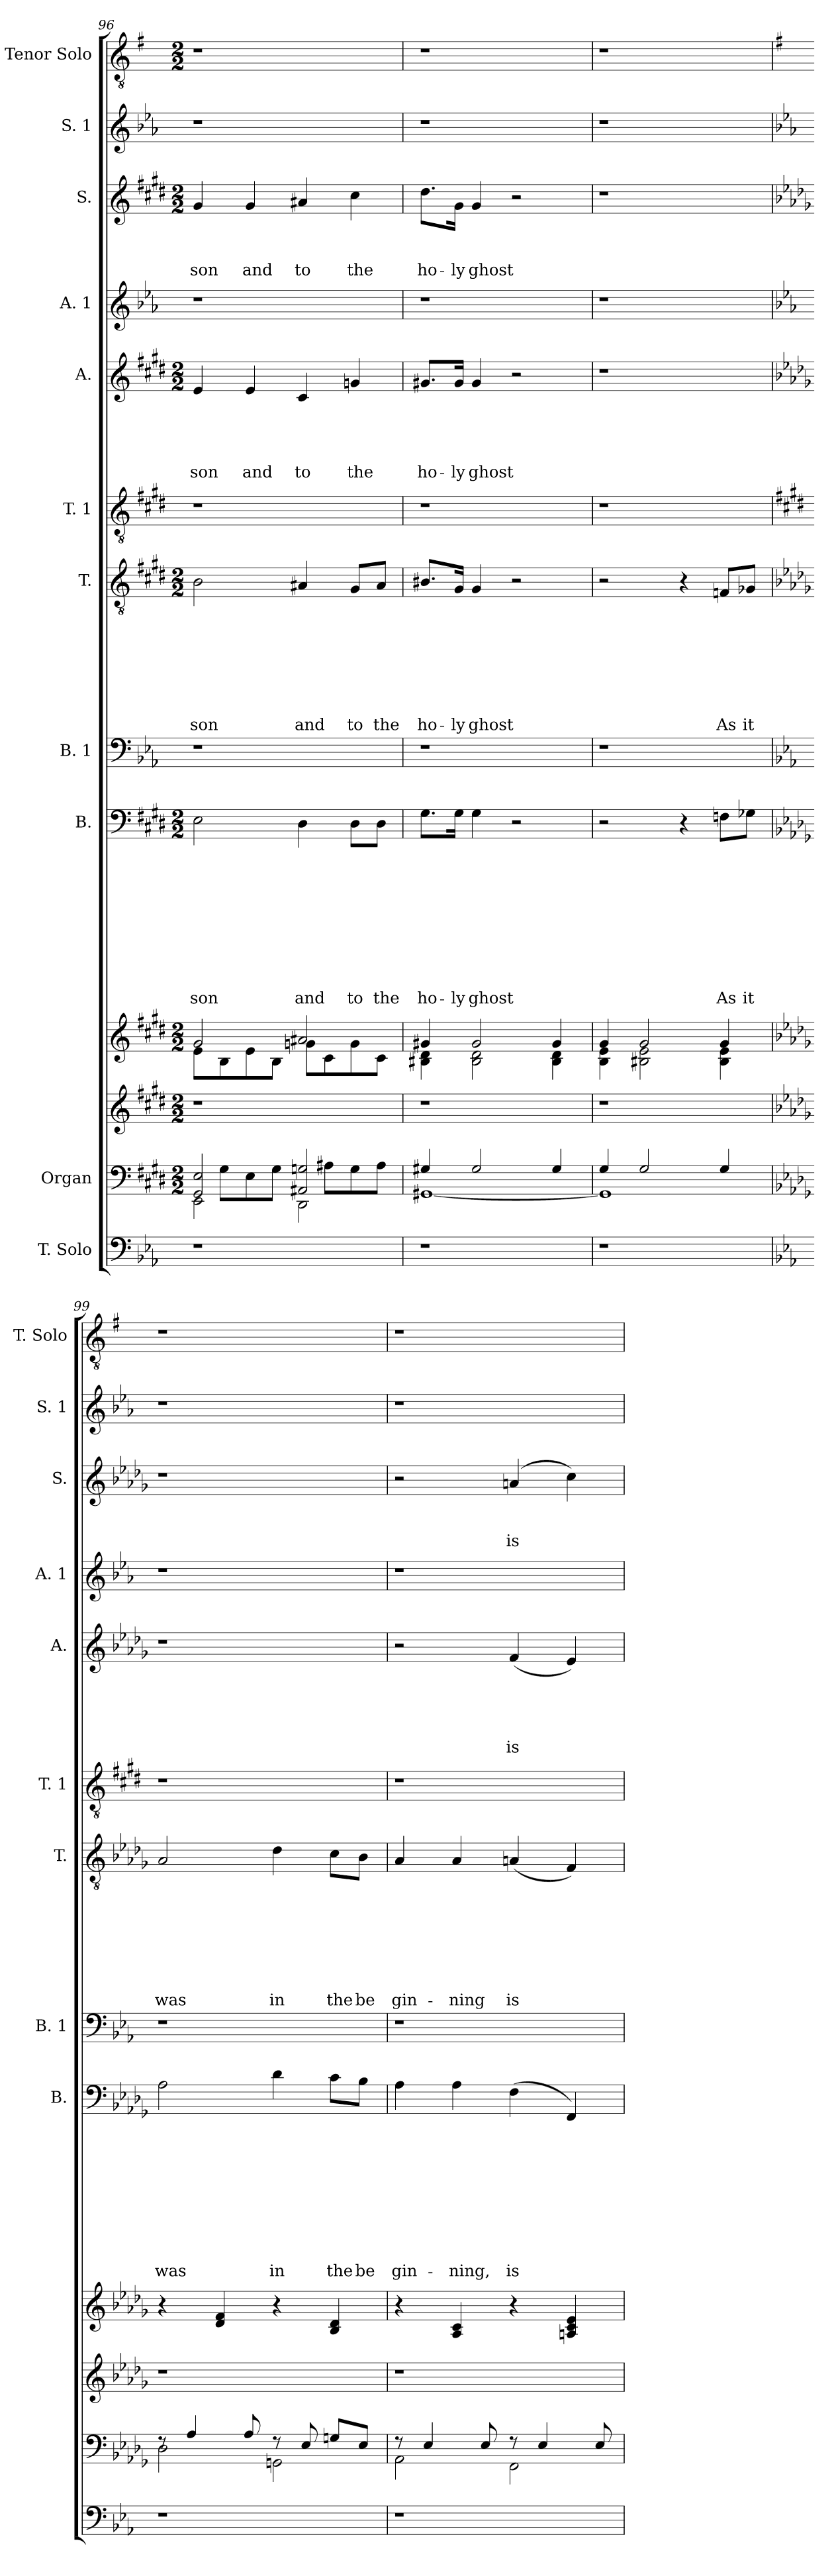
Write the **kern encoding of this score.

**kern	**kern	**kern	**kern	**kern	**text	**text	**text	**text	**text	**text	**text	**text	**text	**text	**kern	**kern	**text	**text	**text	**text	**text	**text	**text	**text	**kern	**kern	**text	**text	**text	**text	**text	**kern	**kern	**text	**text	**text	**kern	**kern
*part13	*part12	*part11	*part10	*part9	*part9	*part9	*part9	*part9	*part9	*part9	*part9	*part9	*part9	*part9	*part8	*part7	*part7	*part7	*part7	*part7	*part7	*part7	*part7	*part7	*part6	*part5	*part5	*part5	*part5	*part5	*part5	*part4	*part3	*part3	*part3	*part3	*part2	*part1
*staff13	*staff12	*staff11	*staff10	*staff9	*staff9	*staff9	*staff9	*staff9	*staff9	*staff9	*staff9	*staff9	*staff9	*staff9	*staff8	*staff7	*staff7	*staff7	*staff7	*staff7	*staff7	*staff7	*staff7	*staff7	*staff6	*staff5	*staff5	*staff5	*staff5	*staff5	*staff5	*staff4	*staff3	*staff3	*staff3	*staff3	*staff2	*staff1
*I"T. Solo	*I"Organ	*	*	*I"B.	*	*	*	*	*	*	*	*	*	*	*I"B. 1	*I"T.	*	*	*	*	*	*	*	*	*I"T. 1	*I"A.	*	*	*	*	*	*I"A. 1	*I"S.	*	*	*	*I"S. 1	*I"Tenor Solo
*	*	*	*	*I'B.	*	*	*	*	*	*	*	*	*	*	*I'B. 1	*I'T.	*	*	*	*	*	*	*	*	*I'T. 1	*I'A.	*	*	*	*	*	*I'A. 1	*I'S.	*	*	*	*I'S. 1	*I'T. Solo
!!LO:PB:g=z
*clefF4	*clefF4	*clefG2	*clefG2	*clefF4	*	*	*	*	*	*	*	*	*	*	*clefF4	*clefGv2	*	*	*	*	*	*	*	*	*clefGv2	*clefG2	*	*	*	*	*	*clefG2	*clefG2	*	*	*	*clefG2	*clefGv2
*k[b-e-a-]	*k[f#c#g#d#]	*k[f#c#g#d#]	*k[f#c#g#d#]	*k[f#c#g#d#]	*	*	*	*	*	*	*	*	*	*	*k[b-e-a-]	*k[f#c#g#d#]	*	*	*	*	*	*	*	*	*k[f#c#g#d#]	*k[f#c#g#d#]	*	*	*	*	*	*k[b-e-a-]	*k[f#c#g#d#]	*	*	*	*k[b-e-a-]	*k[f#]
*E-:	*E:	*E:	*E:	*E:	*	*	*	*	*	*	*	*	*	*	*E-:	*E:	*	*	*	*	*	*	*	*	*E:	*E:	*	*	*	*	*	*E-:	*E:	*	*	*	*E-:	*G:
*	*M2/2	*M2/2	*M2/2	*M2/2	*	*	*	*	*	*	*	*	*	*	*	*M2/2	*	*	*	*	*	*	*	*	*	*M2/2	*	*	*	*	*	*	*M2/2	*	*	*	*	*M2/2
=96	=96	=96	=96	=96	=96	=96	=96	=96	=96	=96	=96	=96	=96	=96	=96	=96	=96	=96	=96	=96	=96	=96	=96	=96	=96	=96	=96	=96	=96	=96	=96	=96	=96	=96	=96	=96	=96	=96
*	*^	*	*^	*	*	*	*	*	*	*	*	*	*	*	*	*	*	*	*	*	*	*	*	*	*	*	*	*	*	*	*	*	*	*	*	*	*	*
*	*	*^	*	*	*	*	*	*	*	*	*	*	*	*	*	*	*	*	*	*	*	*	*	*	*	*	*	*	*	*	*	*	*	*	*	*	*	*	*	*
*	*	*	*^	*	*	*	*	*	*	*	*	*	*	*	*	*	*	*	*	*	*	*	*	*	*	*	*	*	*	*	*	*	*	*	*	*	*	*	*	*	*
!	!	!	!	!	!	!	!	!	!	!	!	!	!	!	!	!	!	!LO:LY:b	!	!	!	!	!	!	!	!	!	!LO:LY:b	!	!	!	!	!	!	!LO:LY:b	!	!	!	!	!LO:LY:b	!	!
1r	2GG#/ 2E/	8ryy	2EE\	2ryy	1r	2g#/	8e\L	2E\	.	.	.	.	.	.	.	.	.	son	1r	2B\	.	.	.	.	.	.	.	son	1r	4e/	.	.	.	.	son	1r	4g#/	.	.	son	1r	1r
.	.	8G#\L	.	.	.	.	8B\	.	.	.	.	.	.	.	.	.	.	.	.	.	.	.	.	.	.	.	.	.	.	.	.	.	.	.	.	.	.	.	.	.	.	.
!	!	!	!	!	!	!	!	!	!	!	!	!	!	!	!	!	!	!	!	!	!	!	!	!	!	!	!	!	!	!	!	!	!	!	!LO:LY:b	!	!	!	!	!LO:LY:b	!	!
.	.	8E\	.	.	.	.	8e\	.	.	.	.	.	.	.	.	.	.	.	.	.	.	.	.	.	.	.	.	.	.	4e/	.	.	.	.	and	.	4g#/	.	.	and	.	.
.	.	8G#\J	.	.	.	.	8B\J	.	.	.	.	.	.	.	.	.	.	.	.	.	.	.	.	.	.	.	.	.	.	.	.	.	.	.	.	.	.	.	.	.	.	.
!	!	!	!	!	!	!	!	!	!	!	!	!	!	!	!	!	!	!LO:LY:b	!	!	!	!	!	!	!	!	!	!LO:LY:b	!	!	!	!	!	!	!LO:LY:b	!	!	!	!	!LO:LY:b	!	!
.	2DD#\	2ryy	2AA#X/ 2Gn/	8ryy	.	2a#X/	8gn\L	4D#\	.	.	.	.	.	.	.	.	.	and	.	4A#X/	.	.	.	.	.	.	.	and	.	4c#/	.	.	.	.	to	.	4a#X/	.	.	to	.	.
.	.	.	.	8A#X\L	.	.	8c#\	.	.	.	.	.	.	.	.	.	.	.	.	.	.	.	.	.	.	.	.	.	.	.	.	.	.	.	.	.	.	.	.	.	.	.
!	!	!	!	!	!	!	!	!	!	!	!	!	!	!	!	!	!	!LO:LY:b	!	!	!	!	!	!	!	!	!	!LO:LY:b	!	!	!	!	!	!	!LO:LY:b	!	!	!	!	!LO:LY:b	!	!
.	.	.	.	8G\	.	.	8g\	8D#\L	.	.	.	.	.	.	.	.	.	to	.	8G#/L	.	.	.	.	.	.	.	to	.	4gn/	.	.	.	.	the	.	4cc#\	.	.	the	.	.
!	!	!	!	!	!	!	!	!	!	!	!	!	!	!	!	!	!	!LO:LY:b	!	!	!	!	!	!	!	!	!	!LO:LY:b	!	!	!	!	!	!	!	!	!	!	!	!	!	!
.	.	.	.	8A#\J	.	.	8c#\J	8D#\J	.	.	.	.	.	.	.	.	.	the	.	8A#/J	.	.	.	.	.	.	.	the	.	.	.	.	.	.	.	.	.	.	.	.	.	.
=97	=97	=97	=97	=97	=97	=97	=97	=97	=97	=97	=97	=97	=97	=97	=97	=97	=97	=97	=97	=97	=97	=97	=97	=97	=97	=97	=97	=97	=97	=97	=97	=97	=97	=97	=97	=97	=97	=97	=97	=97	=97	=97
!	!	!	!	!	!	!	!	!	!	!	!	!	!	!	!	!	!	!LO:LY:b	!	!	!	!	!	!	!	!	!	!LO:LY:b	!	!	!	!	!	!	!LO:LY:b	!	!	!	!	!LO:LY:b	!	!
*	*	*v	*v	*v	*	*	*	*	*	*	*	*	*	*	*	*	*	*	*	*	*	*	*	*	*	*	*	*	*	*	*	*	*	*	*	*	*	*	*	*	*	*
1r	4G#X/	[<1GG#X	1r	4g#X/	4B#X\ 4d#\	8.G#\L	.	.	.	.	.	.	.	.	.	ho-	1r	8.B#X/L	.	.	.	.	.	.	.	ho-	1r	8.g#X/L	.	.	.	.	ho-	1r	8.dd#\L	.	.	ho-	1r	1r
!	!	!	!	!	!	!	!	!	!	!	!	!	!	!	!	!LO:LY:b	!	!	!	!	!	!	!	!	!	!LO:LY:b	!	!	!	!	!	!	!LO:LY:b	!	!	!	!	!LO:LY:b	!	!
.	.	.	.	.	.	16G#\Jk	.	.	.	.	.	.	.	.	.	-ly	.	16G#/Jk	.	.	.	.	.	.	.	-ly	.	16g#/Jk	.	.	.	.	-ly	.	16g#\Jk	.	.	-ly	.	.
!	!	!	!	!	!	!	!	!	!	!	!	!	!	!	!	!LO:LY:b	!	!	!	!	!	!	!	!	!	!LO:LY:b	!	!	!	!	!	!	!LO:LY:b	!	!	!	!	!LO:LY:b	!	!
.	2G#/	.	.	2g#/	2B#\ 2d#\	4G#\	.	.	.	.	.	.	.	.	.	ghost	.	4G#/	.	.	.	.	.	.	.	ghost	.	4g#/	.	.	.	.	ghost	.	4g#/	.	.	ghost	.	.
.	.	.	.	.	.	2r	.	.	.	.	.	.	.	.	.	.	.	2r	.	.	.	.	.	.	.	.	.	2r	.	.	.	.	.	.	2r	.	.	.	.	.
.	4G#/	.	.	4g#/	4B#\ 4d#\	.	.	.	.	.	.	.	.	.	.	.	.	.	.	.	.	.	.	.	.	.	.	.	.	.	.	.	.	.	.	.	.	.	.	.
=98	=98	=98	=98	=98	=98	=98	=98	=98	=98	=98	=98	=98	=98	=98	=98	=98	=98	=98	=98	=98	=98	=98	=98	=98	=98	=98	=98	=98	=98	=98	=98	=98	=98	=98	=98	=98	=98	=98	=98	=98
1r	4G#/	1GG#]	1r	4g#/	4B\ 4e\	2r	.	.	.	.	.	.	.	.	.	.	1r	2r	.	.	.	.	.	.	.	.	1r	1r	.	.	.	.	.	1r	1r	.	.	.	1r	1r
.	2G#/	.	.	2g#/	2B#X\ 2e\	.	.	.	.	.	.	.	.	.	.	.	.	.	.	.	.	.	.	.	.	.	.	.	.	.	.	.	.	.	.	.	.	.	.	.
.	.	.	.	.	.	4r	.	.	.	.	.	.	.	.	.	.	.	4r	.	.	.	.	.	.	.	.	.	.	.	.	.	.	.	.	.	.	.	.	.	.
!	!	!	!	!	!	!	!	!	!	!	!	!	!	!	!	!LO:LY:b	!	!	!	!	!	!	!	!	!	!LO:LY:b	!	!	!	!	!	!	!	!	!	!	!	!	!	!
.	4G#/	.	.	4g#/	4B#\ 4e\	8Fn\L	.	.	.	.	.	.	.	.	.	As	.	8Fn/L	.	.	.	.	.	.	.	As	.	.	.	.	.	.	.	.	.	.	.	.	.	.
!	!	!	!	!	!	!	!	!	!	!	!	!	!	!	!	!LO:LY:b	!	!	!	!	!	!	!	!	!	!LO:LY:b	!	!	!	!	!	!	!	!	!	!	!	!	!	!
.	.	.	.	.	.	8G-X\J	.	.	.	.	.	.	.	.	.	it	.	8G-X/J	.	.	.	.	.	.	.	it	.	.	.	.	.	.	.	.	.	.	.	.	.	.
*	*	*	*	*v	*v	*	*	*	*	*	*	*	*	*	*	*	*	*	*	*	*	*	*	*	*	*	*	*	*	*	*	*	*	*	*	*	*	*	*	*
=99	=99	=99	=99	=99	=99	=99	=99	=99	=99	=99	=99	=99	=99	=99	=99	=99	=99	=99	=99	=99	=99	=99	=99	=99	=99	=99	=99	=99	=99	=99	=99	=99	=99	=99	=99	=99	=99	=99	=99
*	*k[b-e-a-d-g-]	*	*k[b-e-a-d-g-]	*k[b-e-a-d-g-]	*k[b-e-a-d-g-]	*	*	*	*	*	*	*	*	*	*	*	*k[b-e-a-d-g-]	*	*	*	*	*	*	*	*	*	*k[b-e-a-d-g-]	*	*	*	*	*	*	*k[b-e-a-d-g-]	*	*	*	*	*
*	*D-:	*	*D-:	*D-:	*D-:	*	*	*	*	*	*	*	*	*	*	*	*D-:	*	*	*	*	*	*	*	*	*	*D-:	*	*	*	*	*	*	*D-:	*	*	*	*	*
!	!	!	!	!	!	!	!	!	!	!	!	!	!	!	!LO:LY:b	!	!	!	!	!	!	!	!	!	!LO:LY:b	!	!	!	!	!	!	!	!	!	!	!	!	!	!
1r	8rF	2D-\	1r	4r	2A-\	.	.	.	.	.	.	.	.	.	was	1r	2A-/	.	.	.	.	.	.	.	was	1r	1r	.	.	.	.	.	1r	1r	.	.	.	1r	1r
.	4A-/	.	.	.	.	.	.	.	.	.	.	.	.	.	.	.	.	.	.	.	.	.	.	.	.	.	.	.	.	.	.	.	.	.	.	.	.	.	.
.	.	.	.	4d-/ 4f/	.	.	.	.	.	.	.	.	.	.	.	.	.	.	.	.	.	.	.	.	.	.	.	.	.	.	.	.	.	.	.	.	.	.	.
.	8A-/	.	.	.	.	.	.	.	.	.	.	.	.	.	.	.	.	.	.	.	.	.	.	.	.	.	.	.	.	.	.	.	.	.	.	.	.	.	.
!	!	!	!	!	!	!	!	!	!	!	!	!	!	!	!LO:LY:b	!	!	!	!	!	!	!	!	!	!LO:LY:b	!	!	!	!	!	!	!	!	!	!	!	!	!	!
.	8rF	2GGn\	.	4r	4d-\	.	.	.	.	.	.	.	.	.	in	.	4d-\	.	.	.	.	.	.	.	in	.	.	.	.	.	.	.	.	.	.	.	.	.	.
.	8E-/	.	.	.	.	.	.	.	.	.	.	.	.	.	.	.	.	.	.	.	.	.	.	.	.	.	.	.	.	.	.	.	.	.	.	.	.	.	.
!	!	!	!	!	!	!	!	!	!	!	!	!	!	!	!LO:LY:b	!	!	!	!	!	!	!	!	!	!LO:LY:b	!	!	!	!	!	!	!	!	!	!	!	!	!	!
.	8Gn/L	.	.	4B-/ 4d-/	8c\L	.	.	.	.	.	.	.	.	.	the	.	8c\L	.	.	.	.	.	.	.	the	.	.	.	.	.	.	.	.	.	.	.	.	.	.
!	!	!	!	!	!	!	!	!	!	!	!	!	!	!	!LO:LY:b	!	!	!	!	!	!	!	!	!	!LO:LY:b	!	!	!	!	!	!	!	!	!	!	!	!	!	!
.	8E-/J	.	.	.	8B-\J	.	.	.	.	.	.	.	.	.	be	.	8B-\J	.	.	.	.	.	.	.	be	.	.	.	.	.	.	.	.	.	.	.	.	.	.
=100	=100	=100	=100	=100	=100	=100	=100	=100	=100	=100	=100	=100	=100	=100	=100	=100	=100	=100	=100	=100	=100	=100	=100	=100	=100	=100	=100	=100	=100	=100	=100	=100	=100	=100	=100	=100	=100	=100	=100
!	!	!	!	!	!	!	!	!	!	!	!	!	!	!	!LO:LY:b	!	!	!	!	!	!	!	!	!	!LO:LY:b	!	!	!	!	!	!	!	!	!	!	!	!	!	!
1r	8rF	2AA-\	1r	4r	4A-\	.	.	.	.	.	.	.	.	.	gin-	1r	4A-/	.	.	.	.	.	.	.	gin-	1r	2r	.	.	.	.	.	1r	2r	.	.	.	1r	1r
.	4E-/	.	.	.	.	.	.	.	.	.	.	.	.	.	.	.	.	.	.	.	.	.	.	.	.	.	.	.	.	.	.	.	.	.	.	.	.	.	.
!	!	!	!	!	!	!	!	!	!	!	!	!	!	!	!LO:LY:b	!	!	!	!	!	!	!	!	!	!LO:LY:b:rj	!	!	!	!	!	!	!	!	!	!	!	!	!	!
.	.	.	.	4A-/ 4c/	4A-\	.	.	.	.	.	.	.	.	.	-ning,	.	4A-/	.	.	.	.	.	.	.	-ning	.	.	.	.	.	.	.	.	.	.	.	.	.	.
.	8E-/	.	.	.	.	.	.	.	.	.	.	.	.	.	.	.	.	.	.	.	.	.	.	.	.	.	.	.	.	.	.	.	.	.	.	.	.	.	.
!	!	!	!	!	!	!	!	!	!	!	!	!	!	!	!LO:LY:b	!	!	!	!	!	!	!	!	!	!LO:LY:b	!	!	!	!	!	!	!LO:LY:b	!	!	!	!	!LO:LY:b	!	!
.	8rF	2FF\	.	4r	(>4F\	.	.	.	.	.	.	.	.	.	is	.	(<4An/	.	.	.	.	.	.	.	is	.	(<4f/	.	.	.	.	is	.	(4an/	.	.	is	.	.
.	4E-/	.	.	.	.	.	.	.	.	.	.	.	.	.	.	.	.	.	.	.	.	.	.	.	.	.	.	.	.	.	.	.	.	.	.	.	.	.	.
.	.	.	.	4An/ 4c/ 4e-/	4FF/)	.	.	.	.	.	.	.	.	.	.	.	4F/)	.	.	.	.	.	.	.	.	.	4e-/)	.	.	.	.	.	.	4cc\)	.	.	.	.	.
.	8E-/	.	.	.	.	.	.	.	.	.	.	.	.	.	.	.	.	.	.	.	.	.	.	.	.	.	.	.	.	.	.	.	.	.	.	.	.	.	.
*	*v	*v	*	*	*	*	*	*	*	*	*	*	*	*	*	*	*	*	*	*	*	*	*	*	*	*	*	*	*	*	*	*	*	*	*	*	*	*	*
=	=	=	=	=	=	=	=	=	=	=	=	=	=	=	=	=	=	=	=	=	=	=	=	=	=	=	=	=	=	=	=	=	=	=	=	=	=	=
*-	*-	*-	*-	*-	*-	*-	*-	*-	*-	*-	*-	*-	*-	*-	*-	*-	*-	*-	*-	*-	*-	*-	*-	*-	*-	*-	*-	*-	*-	*-	*-	*-	*-	*-	*-	*-	*-	*-
